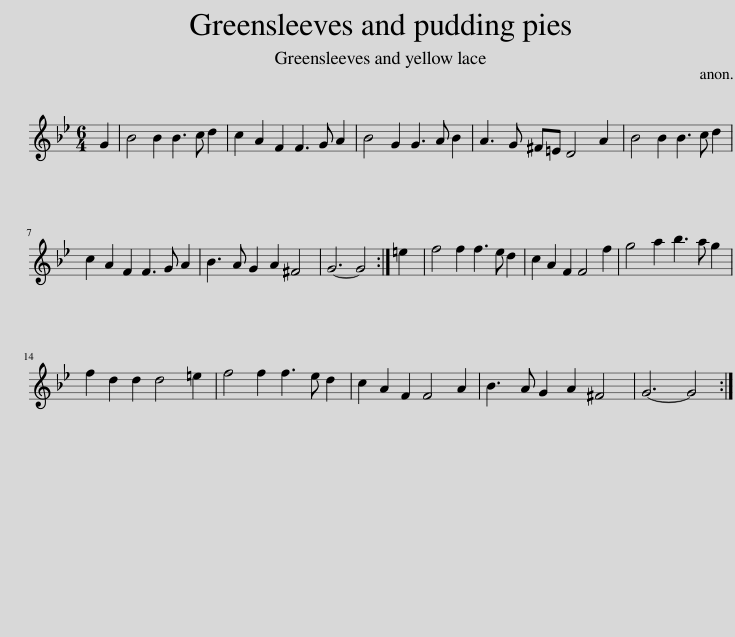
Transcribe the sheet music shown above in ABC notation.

X:1
L:1/8
M:6/4
I:linebreak $
K:Gmin
V:1 treble
V:1
 G2 | B4 B2 B3 c d2 | c2 A2 F2 F3 G A2 | B4 G2 G3 A B2 | A3 G ^F=E D4 A2 | %5
 B4 B2 B3 c d2 |$ c2 A2 F2 F3 G A2 | B3 A G2 A2 ^F4 | G6- G4 :| =e2 | %10
 f4 f2 f3 e d2 | c2 A2 F2 F4 f2 | g4 a2 b3 a g2 |$ f2 d2 d2 d4 =e2 | f4 f2 f3 e d2 | %15
 c2 A2 F2 F4 A2 | B3 A G2 A2 ^F4 | G6- G4 :| %18
